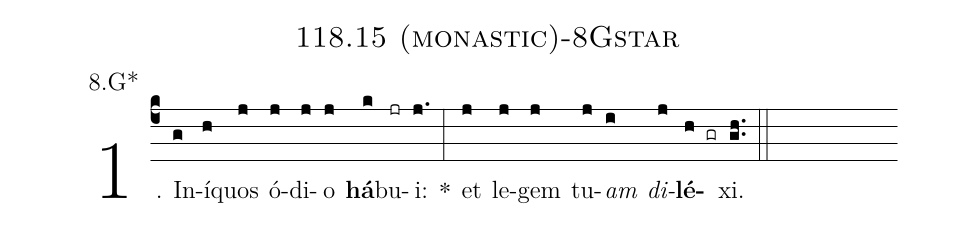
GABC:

name: 118.15 (monastic)-8Gstar;
annotation: 8.G*;
%%
(c4)1. In(g)í(h)quos(j) ó(j)di(j)o(j) <b>há</b>(k)bu(jr)i:(j.) *(:) et(j) le(j)gem(j) tu(j)<i>am</i>(i) <i>di</i>(j)<b>lé</b>(h gr)xi.(gh..) (::)
